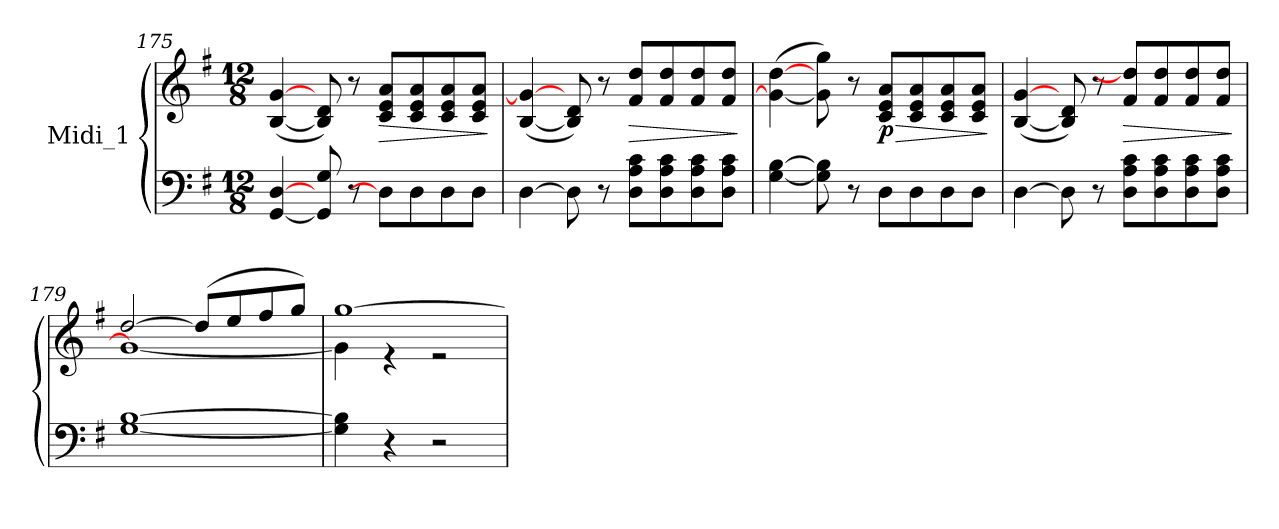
**kern	**kern	**dynam
*part1	*part1	*part1
*staff2	*staff1	*staff1/2
*I"Midi_1	*	*
!!LO:LB:g=z
*clefF4	*clefG2	*
*k[f#]	*k[f#]	*
*G:	*G:	*
*M12/8	*M12/8	*
=175	=175	=175
*^	*^	*
[4GG/ [4D/	2ryy	([4B/ [4g/	2ryy	.
8GG/] 8G/	.	8B/] 8d/)	.	.
8r	.	8r	.	.
!	!	!	!	!LO:HP:b
8D\L]	2ryy	8c/ 8e/ 8a/L	2ryy	>
8D\	.	8c/ 8e/ 8a/	.	.
8D\	.	8c/ 8e/ 8a/	.	.
8D\J	.	8c/ 8e/ 8a/J	.	.
*v	*v	*	*	*
*	*v	*v	*
.	.	]
=176	=176	=176
*^	*^	*
[4D\	2ryy	([4B/ 4g/_	2ryy	.
8D\]	.	8B/] 8d/)	.	.
8r	.	8r	.	.
!	!	!	!	!LO:HP:b
8D\ 8A\ 8c\L	2ryy	8f#/ 8dd/L	2ryy	>
8D\ 8A\ 8c\	.	8f#/ 8dd/	.	.
8D\ 8A\ 8c\	.	8f#/ 8dd/	.	.
8D\ 8A\ 8c\J	.	8f#/ 8dd/J	.	.
*v	*v	*	*	*
*	*v	*v	*
.	.	]
=177	=177	=177
*^	*^	*
[4G\ [4B\	2ryy	(>4g\_ [4dd\	2ryy	.
8G\] 8B\]	.	8g\] 8gg\)	.	.
8r	.	8r	.	.
!	!	!	!	!LO:HP:b
!	!	!	!	!LO:DY:n=1:b
8D\L	2ryy	8c/ 8e/ 8a/L	2ryy	> p
8D\	.	8c/ 8e/ 8a/	.	.
8D\	.	8c/ 8e/ 8a/	.	.
8D\J	.	8c/ 8e/ 8a/J	.	.
*v	*v	*	*	*
*	*v	*v	*
.	.	]
=178	=178	=178
*^	*^	*
[4D\	2ryy	([4B/ [4g/	2ryy	.
8D\]	.	8B/] 8d/)	.	.
8r	.	8r	.	.
!	!	!	!	!LO:HP:b
8D\ 8A\ 8c\L	2ryy	8f#/ 8dd/]L	2ryy	>
8D\ 8A\ 8c\	.	8f#/ 8dd/	.	.
8D\ 8A\ 8c\	.	8f#/ 8dd/	.	.
8D\ 8A\ 8c\J	.	8f#/ 8dd/J	.	.
*v	*v	*	*	*
*	*v	*v	*
.	.	]
=179	=179	=179
*^	*^	*
[1B	[1G	[2dd/	1g_	.
.	.	(>8dd/L]	.	.
.	.	8ee/	.	.
.	.	8ff#/	.	.
.	.	8gg/J)	.	.
=180	=180	=180	=180	=180
4G\] 4B\]	2ryy	[1gg	4g\]	.
4r	.	.	4r	.
2r	2ryy	.	2r	.
*v	*v	*	*	*
*	*v	*v	*
=	=	=
*-	*-	*-
